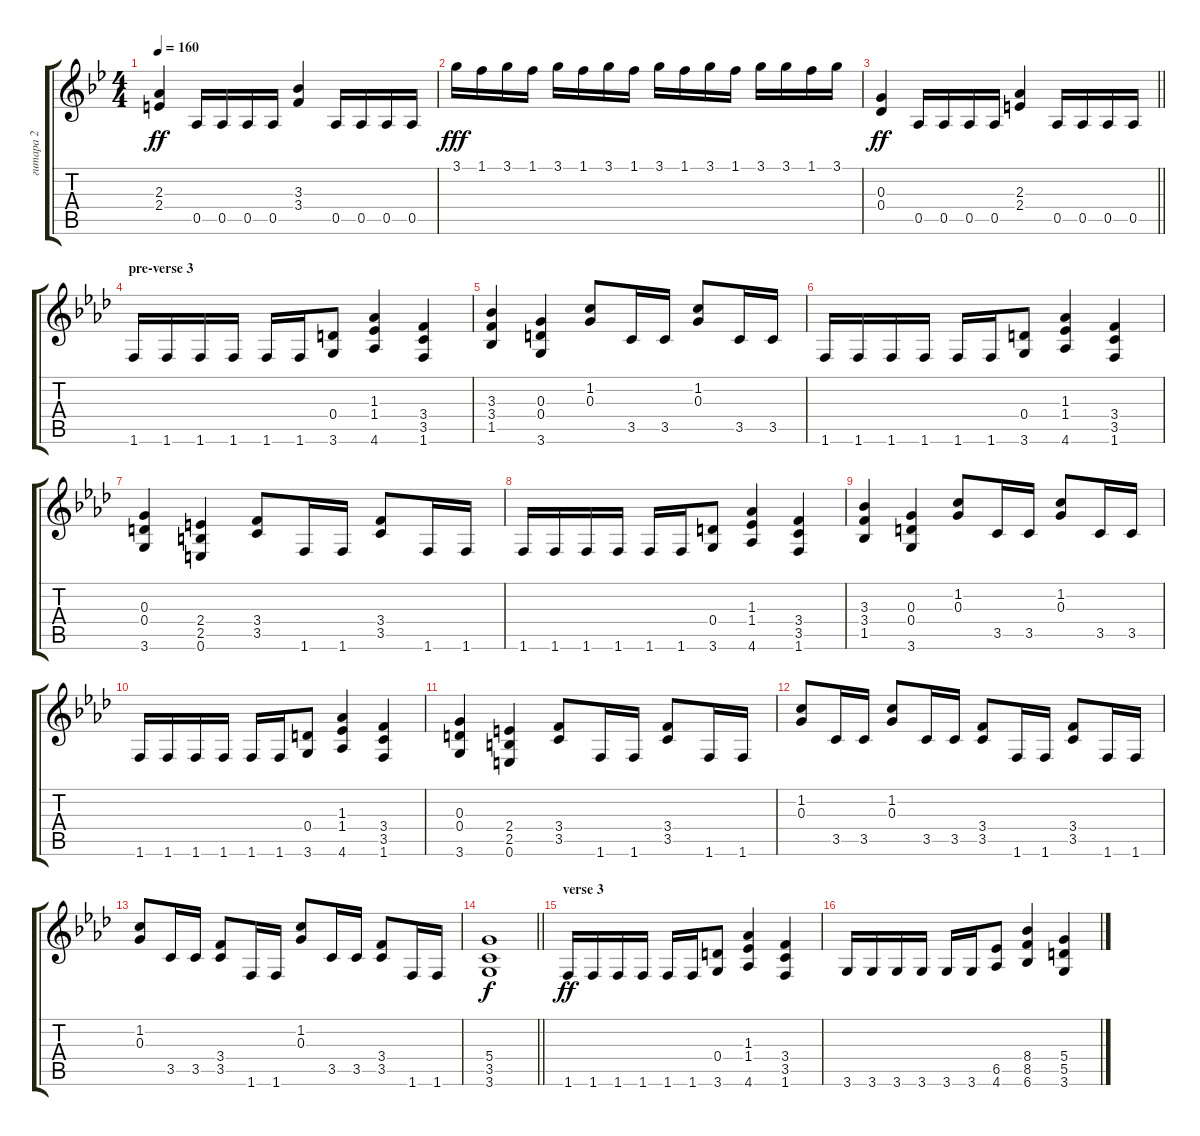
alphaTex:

\track ("гитара 2" "гитара 2") {instrument distortionguitar}
\staff {score tabs}
\tuning (E4 B3 G3 D3 A2 E2) {hide}
\ts (4 4)
\tempo 160
\clef g2
\ks gminor
(2.3 2.4).4{dy ff} 0.5.16 0.5.16 0.5.16 0.5.16 (3.3 3.4).4 0.5.16 0.5.16 0.5.16 0.5.16 |
3.1.16{dy fff} 1.1.16 3.1.16 1.1.16 3.1.16 1.1.16 3.1.16 1.1.16 3.1.16 1.1.16 3.1.16 1.1.16 3.1.16 3.1.16 1.1.16 3.1.16 |
\barLineRight lightlight
(0.3 0.4).4{dy ff} 0.5.16 0.5.16 0.5.16 0.5.16 (2.3 2.4).4 0.5.16 0.5.16 0.5.16 0.5.16 |
\section ("" "pre-verse 3")
\ks fminor
1.6.16 1.6.16 1.6.16 1.6.16 1.6.16 1.6.16 (0.4 3.6).8 (1.3 1.4 4.6).4 (3.4 3.5 1.6).4 |
(3.3 3.4 1.5).4 (0.3 0.4 3.6).4 (1.2 0.3).8 3.5.16 3.5.16 (1.2 0.3).8 3.5.16 3.5.16 |
1.6.16 1.6.16 1.6.16 1.6.16 1.6.16 1.6.16 (0.4 3.6).8 (1.3 1.4 4.6).4 (3.4 3.5 1.6).4 |
(0.3 0.4 3.6).4 (2.4 2.5 0.6).4 (3.4 3.5).8 1.6.16 1.6.16 (3.4 3.5).8 1.6.16 1.6.16 |
1.6.16 1.6.16 1.6.16 1.6.16 1.6.16 1.6.16 (0.4 3.6).8 (1.3 1.4 4.6).4 (3.4 3.5 1.6).4 |
(3.3 3.4 1.5).4 (0.3 0.4 3.6).4 (1.2 0.3).8 3.5.16 3.5.16 (1.2 0.3).8 3.5.16 3.5.16 |
1.6.16 1.6.16 1.6.16 1.6.16 1.6.16 1.6.16 (0.4 3.6).8 (1.3 1.4 4.6).4 (3.4 3.5 1.6).4 |
(0.3 0.4 3.6).4 (2.4 2.5 0.6).4 (3.4 3.5).8 1.6.16 1.6.16 (3.4 3.5).8 1.6.16 1.6.16 |
(1.2 0.3).8 3.5.16 3.5.16 (1.2 0.3).8 3.5.16 3.5.16 (3.4 3.5).8 1.6.16 1.6.16 (3.4 3.5).8 1.6.16 1.6.16 |
(1.2 0.3).8 3.5.16 3.5.16 (3.4 3.5).8 1.6.16 1.6.16 (1.2 0.3).8 3.5.16 3.5.16 (3.4 3.5).8 1.6.16 1.6.16 |
\barLineRight lightlight
(5.4 3.5 3.6).1{dy f} |
\section ("" "verse 3")
1.6.16{dy ff} 1.6.16 1.6.16 1.6.16 1.6.16 1.6.16 (0.4 3.6).8 (1.3 1.4 4.6).4 (3.4 3.5 1.6).4 |
3.6.16 3.6.16 3.6.16 3.6.16 3.6.16 3.6.16 (6.5 4.6).8 (8.4 8.5 6.6).4 (5.4 5.5 3.6).4
